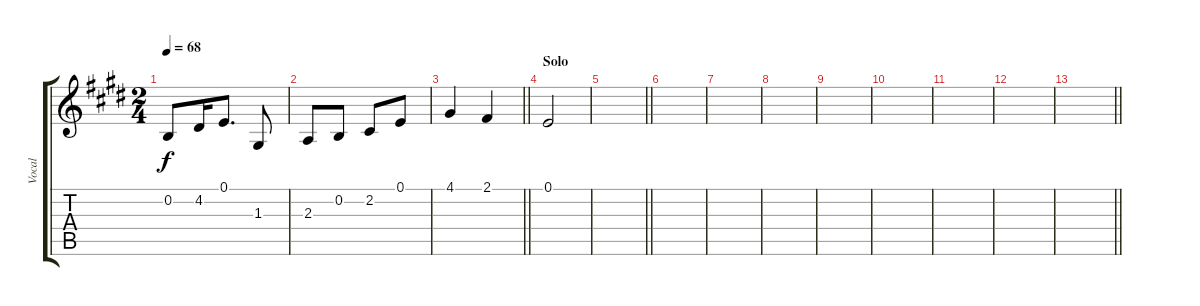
\track ("Vocal" "Vocal") {instrument vibraphone}
\staff {score tabs}
\tuning (E4 B3 G3 D3 A2 E2) {hide}
\ts (2 4)
\tempo 68
\clef g2
\ks e
0.2.8{dy f} 4.2.16 0.1.8{d} 1.3.8 |
2.3.8 0.2.8 2.2.8 0.1.8 |
\barLineRight lightlight
4.1.4 2.1.4 |
\section ("" "Solo")
0.1.2 |
\barLineRight lightlight
|
|
|
|
|
|
|
|
\barLineRight lightlight
